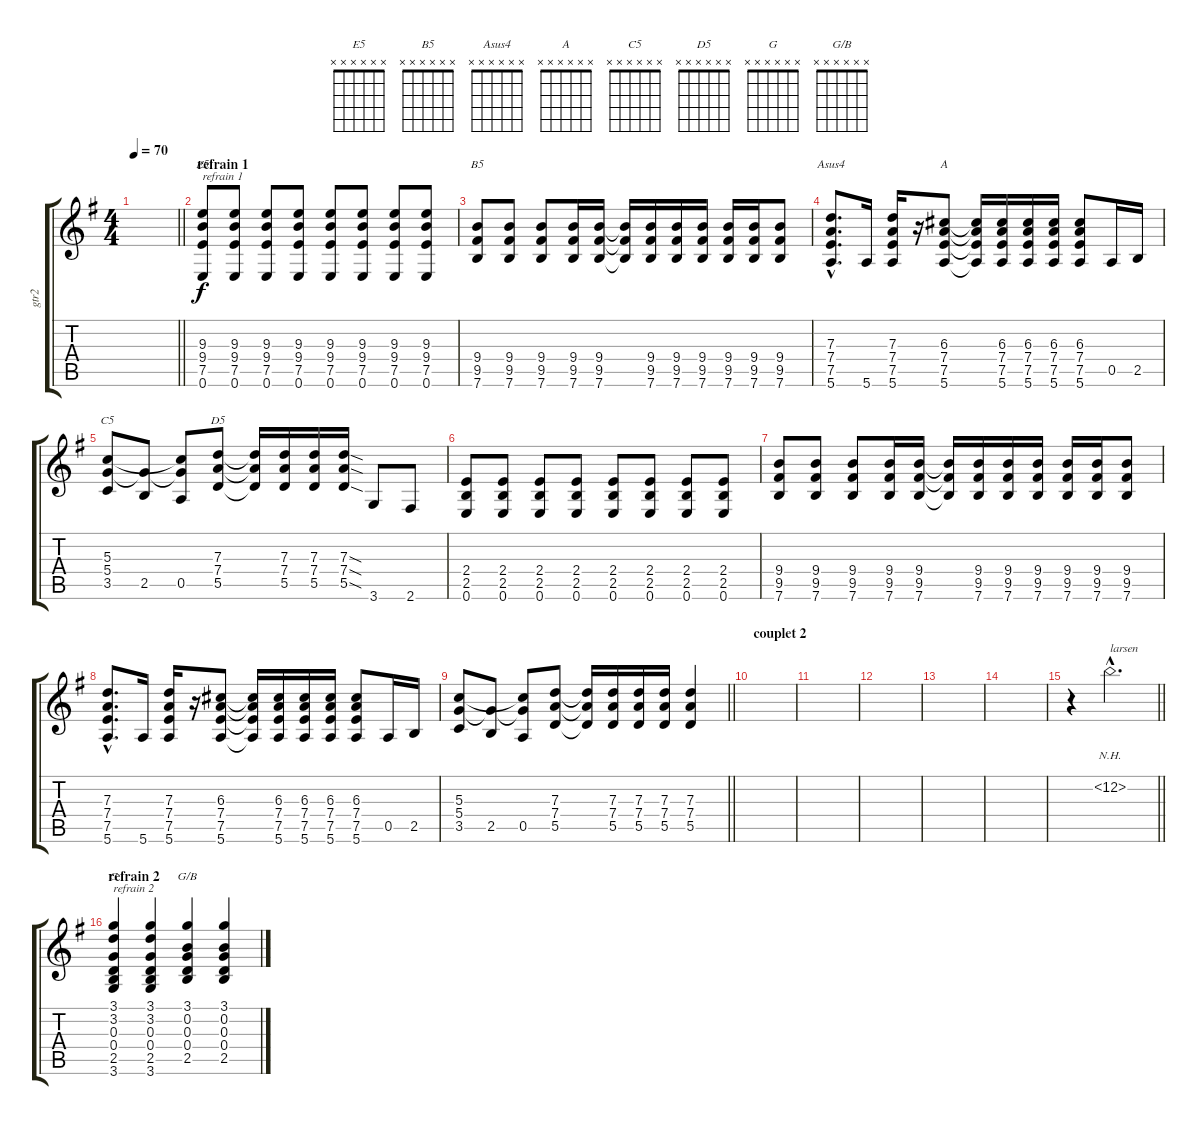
\track ("gtr2" "gtr2") {instrument distortionguitar}
\staff {score tabs}
\tuning (E4 B3 G3 D3 A2 E2) {hide}
\chord ("E5" x x x x x x)
\chord ("B5" x x x x x x)
\chord ("Asus4" x x x x x x)
\chord ("A" x x x x x x)
\chord ("C5" x x x x x x)
\chord ("D5" x x x x x x)
\chord ("G" x x x x x x)
\chord ("G/B" x x x x x x)
\ts (4 4)
\tempo 70
\clef g2
\barLineRight lightlight
\ks g
|
\section ("" "refrain 1")
(9.3 9.4 7.5 0.6).8{ch "E5" txt "refrain 1"} (9.3 9.4 7.5 0.6).8 (9.3 9.4 7.5 0.6).8 (9.3 9.4 7.5 0.6).8 (9.3 9.4 7.5 0.6).8 (9.3 9.4 7.5 0.6).8 (9.3 9.4 7.5 0.6).8 (9.3 9.4 7.5 0.6).8 |
(9.4 9.5 7.6).8{ch "B5"} (9.4 9.5 7.6).8 (9.4 9.5 7.6).8 (9.4 9.5 7.6).16 (9.4 9.5 7.6).16 (9.4{t} 9.5{t} 7.6{t}).16 (9.4 9.5 7.6).16 (9.4 9.5 7.6).16 (9.4 9.5 7.6).16 (9.4 9.5 7.6).16 (9.4 9.5 7.6).16 (9.4 9.5 7.6).8 |
(7.3{hac} 7.4{hac} 7.5{hac} 5.6{hac}).8{d ch "Asus4"} 5.6.16 (7.3 7.4 7.5 5.6).16 r.16 (6.3 7.4 7.5 5.6).8{ch "A"} (6.3{t} 7.4{t} 7.5{t} 5.6{t}).16 (6.3 7.4 7.5 5.6).16 (6.3 7.4 7.5 5.6).16 (6.3 7.4 7.5 5.6).16 (6.3 7.4 7.5 5.6).8 0.5.16 2.5.16 |
(5.3 5.4 3.5).8{ch "C5"} (5.4{t} 2.5).8 (5.3{t} 5.4{t} 0.5).8 (7.3 7.4 5.5).8{ch "D5"} (7.3{t} 7.4{t} 5.5{t}).16 (7.3 7.4 5.5).16 (7.3 7.4 5.5).16 (7.3{sod} 7.4{sod} 5.5{sod}).16 3.6.8 2.6.8 |
(2.4 2.5 0.6).8 (2.4 2.5 0.6).8 (2.4 2.5 0.6).8 (2.4 2.5 0.6).8 (2.4 2.5 0.6).8 (2.4 2.5 0.6).8 (2.4 2.5 0.6).8 (2.4 2.5 0.6).8 |
(9.4 9.5 7.6).8 (9.4 9.5 7.6).8 (9.4 9.5 7.6).8 (9.4 9.5 7.6).16 (9.4 9.5 7.6).16 (9.4{t} 9.5{t} 7.6{t}).16 (9.4 9.5 7.6).16 (9.4 9.5 7.6).16 (9.4 9.5 7.6).16 (9.4 9.5 7.6).16 (9.4 9.5 7.6).16 (9.4 9.5 7.6).8 |
(7.3{hac} 7.4{hac} 7.5{hac} 5.6{hac}).8{d} 5.6.16 (7.3 7.4 7.5 5.6).16 r.16 (6.3 7.4 7.5 5.6).8 (6.3{t} 7.4{t} 7.5{t} 5.6{t}).16 (6.3 7.4 7.5 5.6).16 (6.3 7.4 7.5 5.6).16 (6.3 7.4 7.5 5.6).16 (6.3 7.4 7.5 5.6).8 0.5.16 2.5.16 |
\barLineRight lightlight
(5.3 5.4 3.5).8 (5.4{t} 2.5).8 (5.3{t} 5.4{t} 0.5).8 (7.3 7.4 5.5).8 (7.3{t} 7.4{t} 5.5{t}).16 (7.3 7.4 5.5).16 (7.3 7.4 5.5).16 (7.3 7.4 5.5).16 (7.3 7.4 5.5).4 |
\section ("" "couplet 2")
|
|
|
|
|
\barLineRight lightlight
r.4 12.2{nh hac}.2{d txt "larsen"} |
\section ("" "refrain 2")
(3.1 3.2 0.3 0.4 2.5 3.6).4{ch "G" txt "refrain 2"} (3.1 3.2 0.3 0.4 2.5 3.6).4 (3.1 0.2 0.3 0.4 2.5).4{ch "G/B"} (3.1 0.2 0.3 0.4 2.5).4
